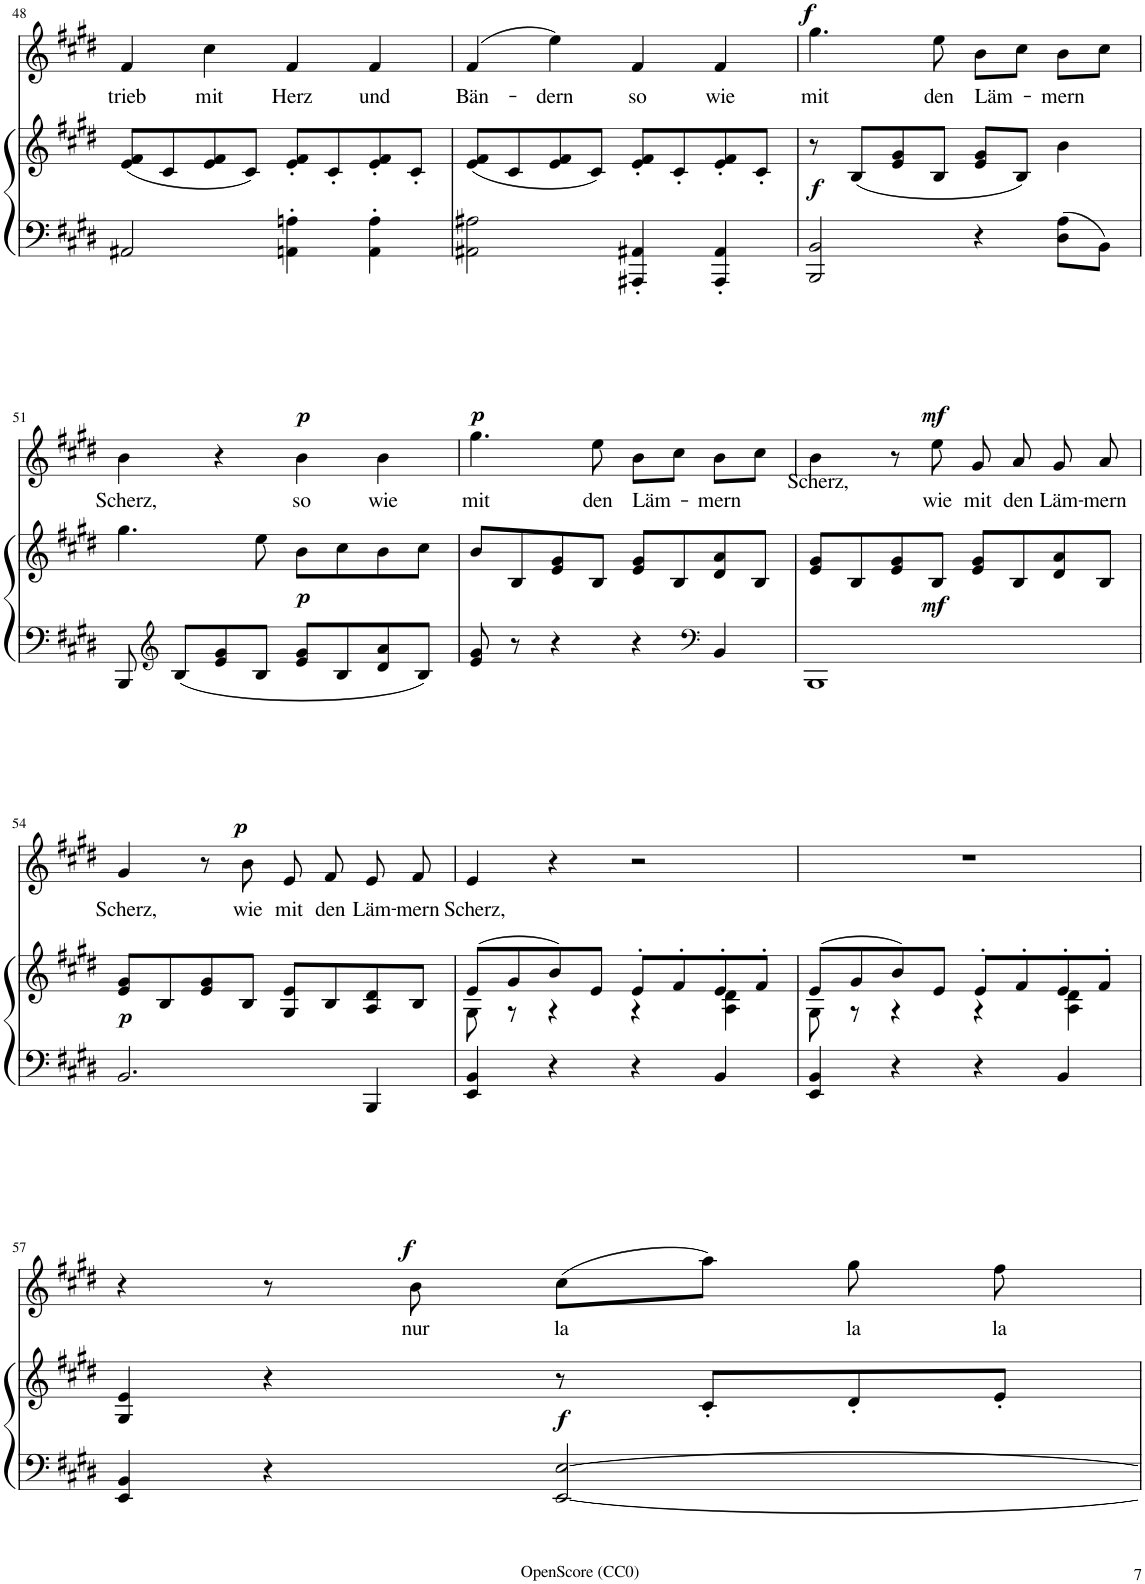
**kern	**kern	**dynam	**kern	**text	**dynam
*part2	*part2	*part2	*part1	*part1	*part1
*staff3	*staff2	*staff2/3	*staff1	*staff1	*staff1
*I"Piano	*	*	*I"Singstimme Voice	*	*
*I'Pno	*	*	*	*	*
!!LO:PB:g=z
*clefF4	*clefG2	*	*clefG2	*	*
*k[f#c#g#d#]	*k[f#c#g#d#]	*	*k[f#c#g#d#]	*	*
*M4/4	*M4/4	*	*M4/4	*	*
*met(c)	*met(c)	*	*met(c)	*	*
=48	=48	=48	=48	=48	=48
!	!	!	!	!LO:LY:b	!
2AA#X/	(8e/ 8f#/L	.	4f#/	trieb	.
.	8c#/	.	.	.	.
!	!	!	!	!LO:LY:b	!
.	8e/ 8f#/	.	4cc#\	mit	.
.	8c#/J)	.	.	.	.
!	!	!	!	!LO:LY:b	!
4AAn\' 4An\'	8e/' 8f#/'L	.	4f#/	Herz	.
.	8c#'/	.	.	.	.
!	!	!	!	!LO:LY:b	!
4AA\' 4A\'	8e/' 8f#/'	.	4f#/	und	.
.	8c#'/J	.	.	.	.
=49	=49	=49	=49	=49	=49
!	!	!	!	!LO:LY:b	!
2AA#X\ 2A#X\	(8e/ 8f#/L	.	(4f#/	Bän-	.
.	8c#/	.	.	.	.
!	!	!	!	!LO:LY:b	!
.	8e/ 8f#/	.	4ee\)	-dern	.
.	8c#/J)	.	.	.	.
!	!	!	!	!LO:LY:b	!
4AAA#X/' 4AA#X/'	8e/' 8f#/'L	.	4f#/	so	.
.	8c#'/	.	.	.	.
!	!	!	!	!LO:LY:b	!
4AAA#/' 4AA#/'	8e/' 8f#/'	.	4f#/	wie	.
.	8c#'/J	.	.	.	.
=50	=50	=50	=50	=50	=50
!	!	!LO:DY:b	!	!LO:LY:b	!LO:DY:a
2BBB/ 2BB/	8r	f	4.gg#\	mit	f
.	(8B/L	.	.	.	.
.	8e/ 8g#/	.	.	.	.
!	!	!	!	!LO:LY:b	!
.	8B/J	.	8ee\	den	.
!	!	!	!	!LO:LY:b	!
4r	8e/ 8g#/L	.	8b\L	Läm-	.
.	8B/J)	.	8cc#\J	.	.
!	!	!	!	!LO:LY:b	!
8D#\ 8A\L	4b\	.	8b\L	-mern	.
8BB\J	.	.	8cc#\J	.	.
!!LO:LB:g=z
=51	=51	=51	=51	=51	=51
!	!	!	!	!LO:LY:b	!
8BBB/	4.gg#\	.	4b\	Scherz,	.
*clefG2	*	*	*	*	*
8B/L	.	.	.	.	.
8e/ 8g#/	.	.	4r	.	.
8B/J	8ee\	.	.	.	.
!	!	!LO:DY:b	!	!LO:LY:b	!LO:DY:a
8e/ 8g#/L	8b\L	p	4b\	so	p
8B/	8cc#\	.	.	.	.
!	!	!	!	!LO:LY:b	!
8d#/ 8a/	8b\	.	4b\	wie	.
8B/J	8cc#\J	.	.	.	.
=52	=52	=52	=52	=52	=52
!	!	!	!	!LO:LY:b	!LO:DY:a
8e/ 8g#/	8b/L	.	4.gg#\	mit	p
8r	8B/	.	.	.	.
4r	8e/ 8g#/	.	.	.	.
!	!	!	!	!LO:LY:b	!
.	8B/J	.	8ee\	den	.
!	!	!	!	!LO:LY:b	!
4r	8e/ 8g#/L	.	8b\L	Läm-	.
.	8B/	.	8cc#\J	.	.
*clefF4	*	*	*	*	*
!	!	!	!	!LO:LY:b	!
4BB/	8d#/ 8a/	.	8b\L	-mern	.
.	8B/J	.	8cc#\J	.	.
=53	=53	=53	=53	=53	=53
!	!	!	!	!LO:LY:b	!
1BBB	8e/ 8g#/L	.	4b\	Scherz,	.
.	8B/	.	.	.	.
.	8e/ 8g#/	.	8r	.	.
!	!	!LO:DY:b	!	!LO:LY:b	!LO:DY:a
.	8B/J	mf	8ee\	wie	mf
!	!	!	!	!LO:LY:b	!
.	8e/ 8g#/L	.	8g#/	mit	.
!	!	!	!	!LO:LY:b	!
.	8B/	.	8a/	den	.
!	!	!	!	!LO:LY:b	!
.	8d#/ 8a/	.	8g#/	Läm-	.
!	!	!	!	!LO:LY:b	!
.	8B/J	.	8a/	-mern	.
!!LO:LB:g=z
=54	=54	=54	=54	=54	=54
!	!	!LO:DY:b	!	!LO:LY:b	!
2.BB/	8e/ 8g#/L	p	4g#/	Scherz,	.
.	8B/	.	.	.	.
.	8e/ 8g#/	.	8r	.	.
!	!	!	!	!LO:LY:b	!LO:DY:a
.	8B/J	.	8b\	wie	p
!	!	!	!	!LO:LY:b	!
.	8G#/ 8e/L	.	8e/	mit	.
!	!	!	!	!LO:LY:b	!
.	8B/	.	8f#/	den	.
!	!	!	!	!LO:LY:b	!
4BBB/	8A/ 8d#/	.	8e/	Läm-	.
!	!	!	!	!LO:LY:b	!
.	8B/J	.	8f#/	-mern	.
=55	=55	=55	=55	=55	=55
*	*^	*	*	*	*
!	!	!	!	!	!LO:LY:b	!
4EE/ 4BB/	(8e/L	8G#\	.	4e/	Scherz,	.
.	8g#/	8r	.	.	.	.
4r	8b/)	4r	.	4r	.	.
.	8e/J	.	.	.	.	.
4r	8e'/L	4r	.	2r	.	.
.	8f#'/	.	.	.	.	.
4BB/	8e'/	4A\ 4d#\	.	.	.	.
.	8f#'/J	.	.	.	.	.
=56	=56	=56	=56	=56	=56	=56
4EE/ 4BB/	(8e/L	8G#\	.	1r	.	.
.	8g#/	8r	.	.	.	.
4r	8b/)	4r	.	.	.	.
.	8e/J	.	.	.	.	.
4r	8e'/L	4r	.	.	.	.
.	8f#'/	.	.	.	.	.
4BB/	8e'/	4A\ 4d#\	.	.	.	.
.	8f#'/J	.	.	.	.	.
*	*v	*v	*	*	*	*
!!LO:LB:g=z
=57	=57	=57	=57	=57	=57
4EE/ 4BB/	4G#/ 4e/	.	4r	.	.
4r	4r	.	8r	.	.
!	!	!	!	!LO:LY:b	!LO:DY:a
.	.	.	8b\	nur	f
!	!	!LO:DY:a=2	!	!LO:LY:b	!
[2EE/ [2E/	8r	f	(8cc#\L	la	.
.	8c#'/L	.	8aa\J)	.	.
!	!	!	!	!LO:LY:b	!
.	8d#'/	.	8gg#\	la	.
!	!	!	!	!LO:LY:b	!
.	8e'/J	.	8ff#\	la	.
=	=	=	=	=	=
*-	*-	*-	*-	*-	*-
